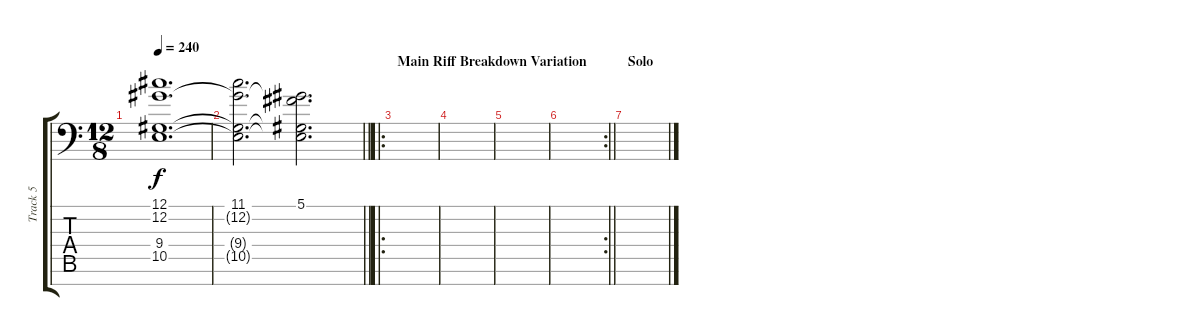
\track ("Track 5" "Track 5") {instrument stringensemble1}
\staff {score tabs}
\tuning (Db4 Ab3 E3 B2 Gb2 Db2 Ab1) {hide}
\ts (12 8)
\tempo 240
\clef f4
\ks c
(12.1 12.2 9.4 10.5).1{d dy f} |
\barLineRight lightlight
(11.1 12.2{t} 9.4{t} 10.5{t}).2{d} (5.1 12.2{t} 9.4{t} 10.5{t}).2{d} |
\ro
\section ("" "Main Riff Breakdown Variation")
|
|
|
\rc 2
\barLineRight lightlight
|
\section ("" "Solo")
